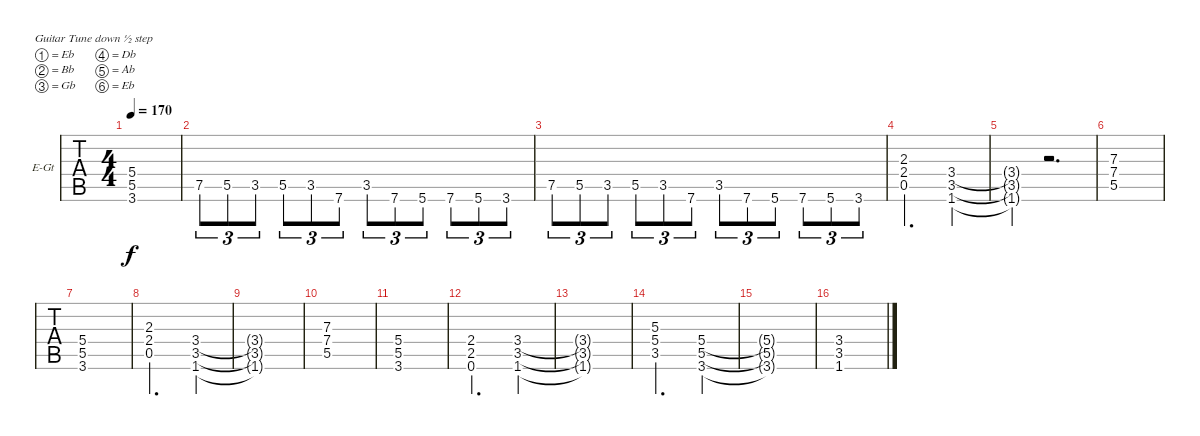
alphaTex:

\bracketExtendMode groupsimilarinstruments
\firstSystemTrackNameOrientation horizontal
\otherSystemsTrackNameOrientation horizontal
\track ("Илья Мамонтов" "E-Gt") {instrument distortionguitar}
\staff {tabs}
\tuning (Eb4 Bb3 Gb3 Db3 Ab2 Eb2)
\ts (4 4)
\tempo 170
\clef g2
\ks c
(5.4 5.5 3.6).1{dy f} |
7.5.8{tu (3 2)} 5.5.8{tu (3 2)} 3.5.8{tu (3 2)} 5.5.8{tu (3 2)} 3.5.8{tu (3 2)} 7.6.8{tu (3 2)} 3.5.8{tu (3 2)} 7.6.8{tu (3 2)} 5.6.8{tu (3 2)} 7.6.8{tu (3 2)} 5.6.8{tu (3 2)} 3.6.8{tu (3 2)} |
7.5.8{tu (3 2)} 5.5.8{tu (3 2)} 3.5.8{tu (3 2)} 5.5.8{tu (3 2)} 3.5.8{tu (3 2)} 7.6.8{tu (3 2)} 3.5.8{tu (3 2)} 7.6.8{tu (3 2)} 5.6.8{tu (3 2)} 7.6.8{tu (3 2)} 5.6.8{tu (3 2)} 3.6.8{tu (3 2)} |
(2.3 2.4 0.5).2{d} (3.4 3.5 1.6).4 |
(3.4{t} 3.5{t} 1.6{t}).4 r.2{d} |
(7.3 7.4 5.5).1 |
(5.4 5.5 3.6).1 |
(2.3 2.4 0.5).2{d} (3.4 3.5 1.6).4 |
(3.4{t} 3.5{t} 1.6{t}).1 |
(7.3 7.4 5.5).1 |
(5.4 5.5 3.6).1 |
(2.4 2.5 0.6).2{d} (3.4 3.5 1.6).4 |
(3.4{t} 3.5{t} 1.6{t}).1 |
(5.3 5.4 3.5).2{d} (5.4 5.5 3.6).4 |
(5.4{t} 5.5{t} 3.6{t}).1 |
(3.4 3.5 1.6).1
